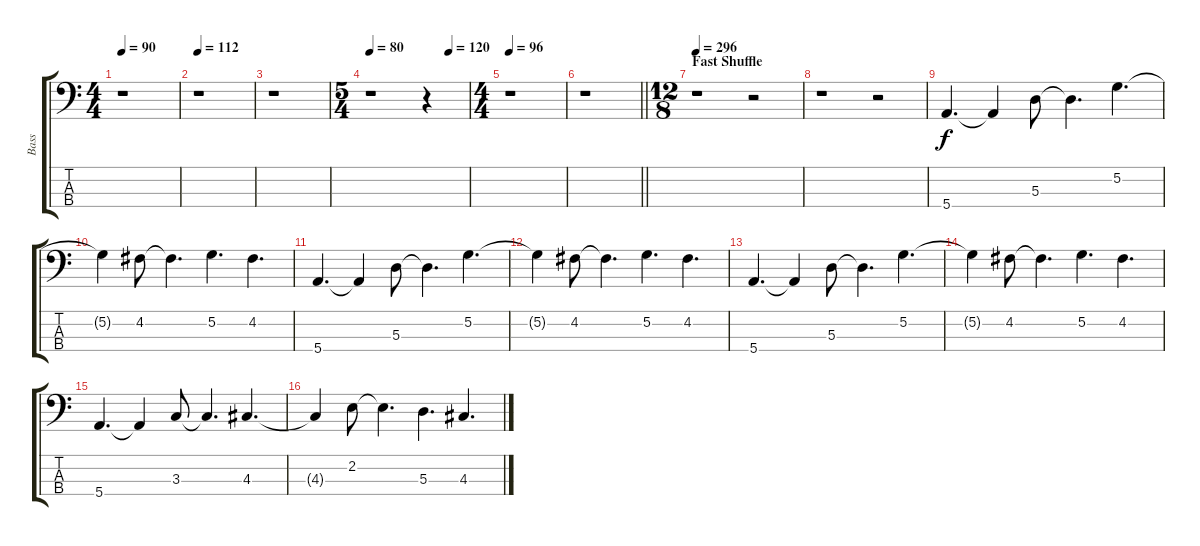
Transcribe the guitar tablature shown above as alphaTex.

\track ("Bass" "Bass") {instrument electricbassfinger}
\staff {score tabs}
\tuning (G2 D2 A1 E1) {hide}
\ts (4 4)
\tempo 90
\clef f4
\ks c
r.1{dy ff} |
\tempo 112
r.1 |
r.1 |
\ts (5 4)
\tempo 80
\tempo (120 0.8)
r.1 r.4 |
\ts (4 4)
\tempo 96
r.1 |
\barLineRight lightlight
r.1 |
\ts (12 8)
\section ("" "Fast Shuffle")
\tempo 296
r.1 r.2 |
r.1 r.2 |
5.4.4{d dy f} 5.4{t}.4 5.3.8 5.3{t}.4{d} 5.2.4{d} |
5.2{t}.4 4.2.8 4.2{t}.4{d} 5.2.4{d} 4.2.4{d} |
5.4.4{d} 5.4{t}.4 5.3.8 5.3{t}.4{d} 5.2.4{d} |
5.2{t}.4 4.2.8 4.2{t}.4{d} 5.2.4{d} 4.2.4{d} |
5.4.4{d} 5.4{t}.4 5.3.8 5.3{t}.4{d} 5.2.4{d} |
5.2{t}.4 4.2.8 4.2{t}.4{d} 5.2.4{d} 4.2.4{d} |
5.4.4{d} 5.4{t}.4 3.3.8 3.3{t}.4{d} 4.3.4{d} |
4.3{t}.4 2.2.8 2.2{t}.4{d} 5.3.4{d} 4.3.4{d}
